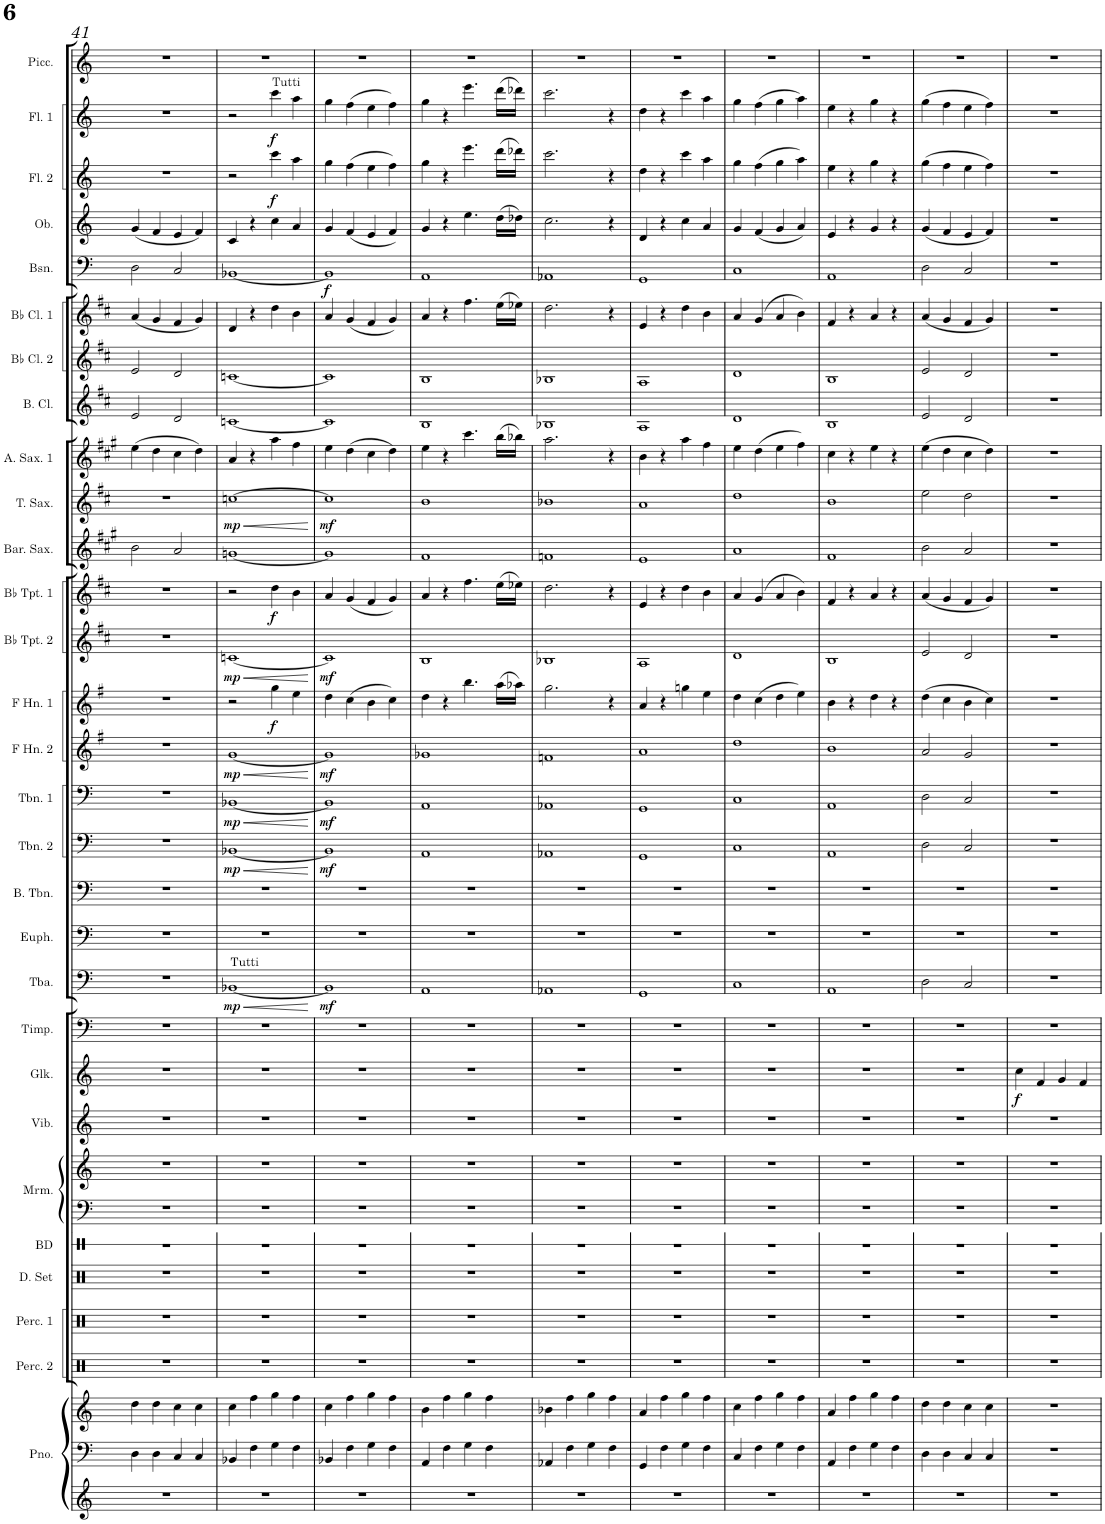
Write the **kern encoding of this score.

**kern	**kern	**kern	**kern	**kern	**kern	**kern	**kern	**kern	**kern	**kern	**dynam	**kern	**kern	**dynam	**kern	**kern	**kern	**dynam	**kern	**dynam	**kern	**dynam	**kern	**dynam	**kern	**dynam	**kern	**dynam	**kern	**kern	**dynam	**kern	**kern	**kern	**kern	**kern	**dynam	**kern	**kern	**dynam	**kern	**dynam	**kern
*part29	*part29	*part29	*part28	*part27	*part26	*part25	*part24	*part24	*part23	*part22	*part22	*part21	*part20	*part20	*part19	*part18	*part17	*part17	*part16	*part16	*part15	*part15	*part14	*part14	*part13	*part13	*part12	*part12	*part11	*part10	*part10	*part9	*part8	*part7	*part6	*part5	*part5	*part4	*part3	*part3	*part2	*part2	*part1
*staff32	*staff31	*staff30	*staff29	*staff28	*staff27	*staff26	*staff25	*staff24	*staff23	*staff22	*staff22	*staff21	*staff20	*staff20	*staff19	*staff18	*staff17	*staff17	*staff16	*staff16	*staff15	*staff15	*staff14	*staff14	*staff13	*staff13	*staff12	*staff12	*staff11	*staff10	*staff10	*staff9	*staff8	*staff7	*staff6	*staff5	*staff5	*staff4	*staff3	*staff3	*staff2	*staff2	*staff1
*I"Piano	*	*	*I"Percussion 2	*I"Percussion 1	*I"Drumset	*I"Bass Drum	*I"Marimba	*	*I"Vibraphone	*I"Glockenspiel	*	*I"Timpani	*I"Tuba	*	*I"Euphonium	*I"Bass Trombone	*I"Trombone 2	*	*I"Trombone 1	*	*I"French Horn 2	*	*I"French Horn 1	*	*I"Bb Trumpet 2	*	*I"Bb Trumpet 1	*	*I"Baritone Saxophone	*I"Tenor Saxophone	*	*I"Alto Saxophone 1	*I"Bass Clarinet	*I"Bb Clarinet 2	*I"Bb Clarinet 1	*I"Bassoon	*	*I"Oboe	*I"Flute 2	*	*I"Flute 1	*	*I"Piccolo
*I'Pno.	*	*	*I'Perc. 2	*I'Perc. 1	*I'D. Set	*I'BD	*I'Mrm.	*	*I'Vib.	*I'Glk.	*	*I'Timp.	*I'Tba.	*	*I'Euph.	*I'B. Tbn.	*I'Tbn. 2	*	*I'Tbn. 1	*	*I'F Hn. 2	*	*I'F Hn. 1	*	*I'Bb Tpt. 2	*	*I'Bb Tpt. 1	*	*I'Bar. Sax.	*I'T. Sax.	*	*I'A. Sax. 1	*I'B. Cl.	*I'Bb Cl. 2	*I'Bb Cl. 1	*I'Bsn.	*	*I'Ob.	*I'Fl. 2	*	*I'Fl. 1	*	*I'Picc.
!!LO:PB:g=z
*clefG2	*clefF4	*clefG2	*clefX	*clefX	*clefX	*clefX	*clefF4	*clefG2	*clefG2	*clefG2	*	*clefF4	*clefF4	*	*clefF4	*clefF4	*clefF4	*	*clefF4	*	*clefG2	*	*clefG2	*	*clefG2	*	*clefG2	*	*clefG2	*clefG2	*	*clefG2	*clefG2	*clefG2	*clefG2	*clefF4	*	*clefG2	*clefG2	*	*clefG2	*	*clefG2
*	*	*	*	*	*	*	*	*	*	*Trd-14c-24	*	*	*	*	*	*	*	*	*	*	*Trd4c7	*	*Trd4c7	*	*Trd1c2	*	*Trd1c2	*	*Trd12c21	*Trd8c14	*	*Trd5c9	*Trd8c14	*Trd1c2	*Trd1c2	*	*	*	*	*	*	*	*Trd-7c-12
*k[]	*k[]	*k[]	*k[]	*k[]	*k[]	*k[]	*k[]	*k[]	*k[]	*k[]	*	*k[]	*k[]	*	*k[]	*k[]	*k[]	*	*k[]	*	*k[f#]	*	*k[f#]	*	*k[f#c#]	*	*k[f#c#]	*	*k[f#c#g#]	*k[f#c#]	*	*k[f#c#g#]	*k[f#c#]	*k[f#c#]	*k[f#c#]	*k[]	*	*k[]	*k[]	*	*k[]	*	*k[]
*M4/4	*M4/4	*M4/4	*M4/4	*M4/4	*M4/4	*M4/4	*M4/4	*M4/4	*M4/4	*M4/4	*	*M4/4	*M4/4	*	*M4/4	*M4/4	*M4/4	*	*M4/4	*	*M4/4	*	*M4/4	*	*M4/4	*	*M4/4	*	*M4/4	*M4/4	*	*M4/4	*M4/4	*M4/4	*M4/4	*M4/4	*	*M4/4	*M4/4	*	*M4/4	*	*M4/4
=41	=41	=41	=41	=41	=41	=41	=41	=41	=41	=41	=41	=41	=41	=41	=41	=41	=41	=41	=41	=41	=41	=41	=41	=41	=41	=41	=41	=41	=41	=41	=41	=41	=41	=41	=41	=41	=41	=41	=41	=41	=41	=41	=41
1r	4D\	4dd\	1r	1r	1r	1r	1r	1r	1r	1r	.	1r	1r	.	1r	1r	1r	.	1r	.	1r	.	1r	.	1r	.	1r	.	2b\	1r	.	(4ee\	2e/	2e/	(4a/	2D\	.	(4g/	1r	.	1r	.	1r
.	4D\	4dd\	.	.	.	.	.	.	.	.	.	.	.	.	.	.	.	.	.	.	.	.	.	.	.	.	.	.	.	.	.	4dd\	.	.	4g/	.	.	4f/	.	.	.	.	.
.	4C/	4cc\	.	.	.	.	.	.	.	.	.	.	.	.	.	.	.	.	.	.	.	.	.	.	.	.	.	.	2a/	.	.	4cc#\	2d/	2d/	4f#/	2C/	.	4e/	.	.	.	.	.
.	4C/	4cc\	.	.	.	.	.	.	.	.	.	.	.	.	.	.	.	.	.	.	.	.	.	.	.	.	.	.	.	.	.	4dd\)	.	.	4g/)	.	.	4f/)	.	.	.	.	.
=42	=42	=42	=42	=42	=42	=42	=42	=42	=42	=42	=42	=42	=42	=42	=42	=42	=42	=42	=42	=42	=42	=42	=42	=42	=42	=42	=42	=42	=42	=42	=42	=42	=42	=42	=42	=42	=42	=42	=42	=42	=42	=42	=42
!	!	!	!	!	!	!	!	!	!	!	!	!	!LO:TX:a:t=Tutti	!	!	!	!	!	!	!	!	!	!	!	!	!	!	!	!	!	!	!	!	!	!	!	!	!	!	!	!	!	!
!	!	!	!	!	!	!	!	!	!	!	!	!	!	!LO:HP:b	!	!	!	!LO:HP:b	!	!LO:HP:b	!	!LO:HP:b	!	!	!	!LO:HP:b	!	!	!	!	!LO:HP:b	!	!	!	!	!	!	!	!	!	!	!	!
!	!	!	!	!	!	!	!	!	!	!	!	!	!	!LO:DY:n=1:b	!	!	!	!LO:DY:n=1:b	!	!LO:DY:n=1:b	!	!LO:DY:n=1:b	!	!	!	!LO:DY:n=1:b	!	!	!	!	!LO:DY:n=1:b	!	!	!	!	!	!	!	!	!	!	!	!
1r	4BB-X/	4cc\	1r	1r	1r	1r	1r	1r	1r	1r	.	1r	[1BB-X	< mp	1r	1r	[1BB-X	< mp	[1BB-X	< mp	[1g	< mp	2r	.	[1cn	< mp	2r	.	[1gn	[1ccn	< mp	4a/	[1cn	[1cn	4d/	[1BB-X	.	4c/	2r	.	2r	.	1r
.	4F\	4ff\	.	.	.	.	.	.	.	.	.	.	.	.	.	.	.	.	.	.	.	.	.	.	.	.	.	.	.	.	.	4r	.	.	4r	.	.	4r	.	.	.	.	.
!	!	!	!	!	!	!	!	!	!	!	!	!	!	!	!	!	!	!	!	!	!	!	!	!	!	!	!	!	!	!	!	!	!	!	!	!	!	!	!	!	!LO:TX:a:t=Tutti	!	!
!	!	!	!	!	!	!	!	!	!	!	!	!	!	!	!	!	!	!	!	!	!	!	!	!LO:DY:b	!	!	!	!LO:DY:b	!	!	!	!	!	!	!	!	!	!	!	!LO:DY:b	!	!LO:DY:b	!
.	4G\	4gg\	.	.	.	.	.	.	.	.	.	.	.	.	.	.	.	.	.	.	.	.	4gg\	f	.	.	4dd\	f	.	.	.	4aa\	.	.	4dd\	.	.	4cc\	4ccc\	f	4ccc\	f	.
.	4F\	4ff\	.	.	.	.	.	.	.	.	.	.	.	.	.	.	.	.	.	.	.	.	4ee\	.	.	.	4b\	.	.	.	.	4ff#\	.	.	4b\	.	.	4a/	4aa\	.	4aa\	.	.
.	.	.	.	.	.	.	.	.	.	.	.	.	.	[	.	.	.	[	.	[	.	[	.	.	.	[	.	.	.	.	[	.	.	.	.	.	.	.	.	.	.	.	.
=43	=43	=43	=43	=43	=43	=43	=43	=43	=43	=43	=43	=43	=43	=43	=43	=43	=43	=43	=43	=43	=43	=43	=43	=43	=43	=43	=43	=43	=43	=43	=43	=43	=43	=43	=43	=43	=43	=43	=43	=43	=43	=43	=43
!	!	!	!	!	!	!	!	!	!	!	!	!	!	!LO:DY:b	!	!	!	!LO:DY:b	!	!LO:DY:b	!	!LO:DY:b	!	!	!	!LO:DY:b	!	!	!	!	!LO:DY:b	!	!	!	!	!	!LO:DY:b	!	!	!	!	!	!
1r	4BB-X/	4cc\	1r	1r	1r	1r	1r	1r	1r	1r	.	1r	1BB-]	mf	1r	1r	1BB-]	mf	1BB-]	mf	1g]	mf	4dd\	.	1c]	mf	4a/	.	1g]	1cc]	mf	4ee\	1c]	1c]	4a/	1BB-]	f	4g/	4gg\	.	4gg\	.	1r
.	4F\	4ff\	.	.	.	.	.	.	.	.	.	.	.	.	.	.	.	.	.	.	.	.	(4cc\	.	.	.	(4g/	.	.	.	.	(4dd\	.	.	(4g/	.	.	(4f/	(4ff\	.	(4ff\	.	.
.	4G\	4gg\	.	.	.	.	.	.	.	.	.	.	.	.	.	.	.	.	.	.	.	.	4b\	.	.	.	4f#/	.	.	.	.	4cc#\	.	.	4f#/	.	.	4e/	4ee\	.	4ee\	.	.
.	4F\	4ff\	.	.	.	.	.	.	.	.	.	.	.	.	.	.	.	.	.	.	.	.	4cc\)	.	.	.	4g/)	.	.	.	.	4dd\)	.	.	4g/)	.	.	4f/)	4ff\)	.	4ff\)	.	.
=44	=44	=44	=44	=44	=44	=44	=44	=44	=44	=44	=44	=44	=44	=44	=44	=44	=44	=44	=44	=44	=44	=44	=44	=44	=44	=44	=44	=44	=44	=44	=44	=44	=44	=44	=44	=44	=44	=44	=44	=44	=44	=44	=44
1r	4AA/	4b\	1r	1r	1r	1r	1r	1r	1r	1r	.	1r	1AA	.	1r	1r	1AA	.	1AA	.	1g-X	.	4dd\	.	1B	.	4a/	.	1f#	1b	.	4ee\	1B	1B	4a/	1AA	.	4g/	4gg\	.	4gg\	.	1r
.	4F\	4ff\	.	.	.	.	.	.	.	.	.	.	.	.	.	.	.	.	.	.	.	.	4r	.	.	.	4r	.	.	.	.	4r	.	.	4r	.	.	4r	4r	.	4r	.	.
.	4G\	4gg\	.	.	.	.	.	.	.	.	.	.	.	.	.	.	.	.	.	.	.	.	4.bb\	.	.	.	4.ff#\	.	.	.	.	4.ccc#\	.	.	4.ff#\	.	.	4.ee\	4.eee\	.	4.eee\	.	.
.	4F\	4ff\	.	.	.	.	.	.	.	.	.	.	.	.	.	.	.	.	.	.	.	.	.	.	.	.	.	.	.	.	.	.	.	.	.	.	.	.	.	.	.	.	.
.	.	.	.	.	.	.	.	.	.	.	.	.	.	.	.	.	.	.	.	.	.	.	(16aa\LL	.	.	.	(16ee\LL	.	.	.	.	(16bb\LL	.	.	(16ee\LL	.	.	(16dd\LL	(16ddd\LL	.	(16ddd\LL	.	.
.	.	.	.	.	.	.	.	.	.	.	.	.	.	.	.	.	.	.	.	.	.	.	16aa-X\JJ)	.	.	.	16ee-X\JJ)	.	.	.	.	16bb-X\JJ)	.	.	16ee-X\JJ)	.	.	16dd-X\JJ)	16ddd-X\JJ)	.	16ddd-X\JJ)	.	.
=45	=45	=45	=45	=45	=45	=45	=45	=45	=45	=45	=45	=45	=45	=45	=45	=45	=45	=45	=45	=45	=45	=45	=45	=45	=45	=45	=45	=45	=45	=45	=45	=45	=45	=45	=45	=45	=45	=45	=45	=45	=45	=45	=45
1r	4AA-X/	4b-X\	1r	1r	1r	1r	1r	1r	1r	1r	.	1r	1AA-X	.	1r	1r	1AA-X	.	1AA-X	.	1fn	.	2.gg\	.	1B-X	.	2.dd\	.	1fn	1b-X	.	2.aa\	1B-X	1B-X	2.dd\	1AA-X	.	2.cc\	2.ccc\	.	2.ccc\	.	1r
.	4F\	4ff\	.	.	.	.	.	.	.	.	.	.	.	.	.	.	.	.	.	.	.	.	.	.	.	.	.	.	.	.	.	.	.	.	.	.	.	.	.	.	.	.	.
.	4G\	4gg\	.	.	.	.	.	.	.	.	.	.	.	.	.	.	.	.	.	.	.	.	.	.	.	.	.	.	.	.	.	.	.	.	.	.	.	.	.	.	.	.	.
.	4F\	4ff\	.	.	.	.	.	.	.	.	.	.	.	.	.	.	.	.	.	.	.	.	4r	.	.	.	4r	.	.	.	.	4r	.	.	4r	.	.	4r	4r	.	4r	.	.
=46	=46	=46	=46	=46	=46	=46	=46	=46	=46	=46	=46	=46	=46	=46	=46	=46	=46	=46	=46	=46	=46	=46	=46	=46	=46	=46	=46	=46	=46	=46	=46	=46	=46	=46	=46	=46	=46	=46	=46	=46	=46	=46	=46
1r	4GG/	4a/	1r	1r	1r	1r	1r	1r	1r	1r	.	1r	1GG	.	1r	1r	1GG	.	1GG	.	1a	.	4a/	.	1A	.	4e/	.	1e	1a	.	4b\	1A	1A	4e/	1GG	.	4d/	4dd\	.	4dd\	.	1r
.	4F\	4ff\	.	.	.	.	.	.	.	.	.	.	.	.	.	.	.	.	.	.	.	.	4r	.	.	.	4r	.	.	.	.	4r	.	.	4r	.	.	4r	4r	.	4r	.	.
.	4G\	4gg\	.	.	.	.	.	.	.	.	.	.	.	.	.	.	.	.	.	.	.	.	4ggn\	.	.	.	4dd\	.	.	.	.	4aa\	.	.	4dd\	.	.	4cc\	4ccc\	.	4ccc\	.	.
.	4F\	4ff\	.	.	.	.	.	.	.	.	.	.	.	.	.	.	.	.	.	.	.	.	4ee\	.	.	.	4b\	.	.	.	.	4ff#\	.	.	4b\	.	.	4a/	4aa\	.	4aa\	.	.
=47	=47	=47	=47	=47	=47	=47	=47	=47	=47	=47	=47	=47	=47	=47	=47	=47	=47	=47	=47	=47	=47	=47	=47	=47	=47	=47	=47	=47	=47	=47	=47	=47	=47	=47	=47	=47	=47	=47	=47	=47	=47	=47	=47
1r	4C/	4cc\	1r	1r	1r	1r	1r	1r	1r	1r	.	1r	1C	.	1r	1r	1C	.	1C	.	1dd	.	4dd\	.	1d	.	4a/	.	1a	1dd	.	4ee\	1d	1d	4a/	1C	.	4g/	4gg\	.	4gg\	.	1r
.	4F\	4ff\	.	.	.	.	.	.	.	.	.	.	.	.	.	.	.	.	.	.	.	.	(4cc\	.	.	.	(4g/	.	.	.	.	(4dd\	.	.	(4g/	.	.	(4f/	(4ff\	.	(4ff\	.	.
.	4G\	4gg\	.	.	.	.	.	.	.	.	.	.	.	.	.	.	.	.	.	.	.	.	4dd\	.	.	.	4a/	.	.	.	.	4ee\	.	.	4a/	.	.	4g/	4gg\	.	4gg\	.	.
.	4F\	4ff\	.	.	.	.	.	.	.	.	.	.	.	.	.	.	.	.	.	.	.	.	4ee\)	.	.	.	4b\)	.	.	.	.	4ff#\)	.	.	4b\)	.	.	4a/)	4aa\)	.	4aa\)	.	.
=48	=48	=48	=48	=48	=48	=48	=48	=48	=48	=48	=48	=48	=48	=48	=48	=48	=48	=48	=48	=48	=48	=48	=48	=48	=48	=48	=48	=48	=48	=48	=48	=48	=48	=48	=48	=48	=48	=48	=48	=48	=48	=48	=48
1r	4AA/	4a/	1r	1r	1r	1r	1r	1r	1r	1r	.	1r	1AA	.	1r	1r	1AA	.	1AA	.	1b	.	4b\	.	1B	.	4f#/	.	1f#	1b	.	4cc#\	1B	1B	4f#/	1AA	.	4e/	4ee\	.	4ee\	.	1r
.	4F\	4ff\	.	.	.	.	.	.	.	.	.	.	.	.	.	.	.	.	.	.	.	.	4r	.	.	.	4r	.	.	.	.	4r	.	.	4r	.	.	4r	4r	.	4r	.	.
.	4G\	4gg\	.	.	.	.	.	.	.	.	.	.	.	.	.	.	.	.	.	.	.	.	4dd\	.	.	.	4a/	.	.	.	.	4ee\	.	.	4a/	.	.	4g/	4gg\	.	4gg\	.	.
.	4F\	4ff\	.	.	.	.	.	.	.	.	.	.	.	.	.	.	.	.	.	.	.	.	4r	.	.	.	4r	.	.	.	.	4r	.	.	4r	.	.	4r	4r	.	4r	.	.
=49	=49	=49	=49	=49	=49	=49	=49	=49	=49	=49	=49	=49	=49	=49	=49	=49	=49	=49	=49	=49	=49	=49	=49	=49	=49	=49	=49	=49	=49	=49	=49	=49	=49	=49	=49	=49	=49	=49	=49	=49	=49	=49	=49
1r	4D\	4dd\	1r	1r	1r	1r	1r	1r	1r	1r	.	1r	2D\	.	1r	1r	2D\	.	2D\	.	2a/	.	(4dd\	.	2e/	.	(4a/	.	2b\	2ee\	.	(4ee\	2e/	2e/	(4a/	2D\	.	(4g/	(4gg\	.	(4gg\	.	1r
.	4D\	4dd\	.	.	.	.	.	.	.	.	.	.	.	.	.	.	.	.	.	.	.	.	4cc\	.	.	.	4g/	.	.	.	.	4dd\	.	.	4g/	.	.	4f/	4ff\	.	4ff\	.	.
.	4C/	4cc\	.	.	.	.	.	.	.	.	.	.	2C/	.	.	.	2C/	.	2C/	.	2g/	.	4b\	.	2d/	.	4f#/	.	2a/	2dd\	.	4cc#\	2d/	2d/	4f#/	2C/	.	4e/	4ee\	.	4ee\	.	.
.	4C/	4cc\	.	.	.	.	.	.	.	.	.	.	.	.	.	.	.	.	.	.	.	.	4cc\)	.	.	.	4g/)	.	.	.	.	4dd\)	.	.	4g/)	.	.	4f/)	4ff\)	.	4ff\)	.	.
=50	=50	=50	=50	=50	=50	=50	=50	=50	=50	=50	=50	=50	=50	=50	=50	=50	=50	=50	=50	=50	=50	=50	=50	=50	=50	=50	=50	=50	=50	=50	=50	=50	=50	=50	=50	=50	=50	=50	=50	=50	=50	=50	=50
!	!	!	!	!	!	!	!	!	!	!	!LO:DY:b	!	!	!	!	!	!	!	!	!	!	!	!	!	!	!	!	!	!	!	!	!	!	!	!	!	!	!	!	!	!	!	!
1r	1r	1r	1r	1r	1r	1r	1r	1r	1r	4cc\	f	1r	1r	.	1r	1r	1r	.	1r	.	1r	.	1r	.	1r	.	1r	.	1r	1r	.	1r	1r	1r	1r	1r	.	1r	1r	.	1r	.	1r
.	.	.	.	.	.	.	.	.	.	4f/	.	.	.	.	.	.	.	.	.	.	.	.	.	.	.	.	.	.	.	.	.	.	.	.	.	.	.	.	.	.	.	.	.
.	.	.	.	.	.	.	.	.	.	4g/	.	.	.	.	.	.	.	.	.	.	.	.	.	.	.	.	.	.	.	.	.	.	.	.	.	.	.	.	.	.	.	.	.
.	.	.	.	.	.	.	.	.	.	4f/	.	.	.	.	.	.	.	.	.	.	.	.	.	.	.	.	.	.	.	.	.	.	.	.	.	.	.	.	.	.	.	.	.
=	=	=	=	=	=	=	=	=	=	=	=	=	=	=	=	=	=	=	=	=	=	=	=	=	=	=	=	=	=	=	=	=	=	=	=	=	=	=	=	=	=	=	=
*-	*-	*-	*-	*-	*-	*-	*-	*-	*-	*-	*-	*-	*-	*-	*-	*-	*-	*-	*-	*-	*-	*-	*-	*-	*-	*-	*-	*-	*-	*-	*-	*-	*-	*-	*-	*-	*-	*-	*-	*-	*-	*-	*-
